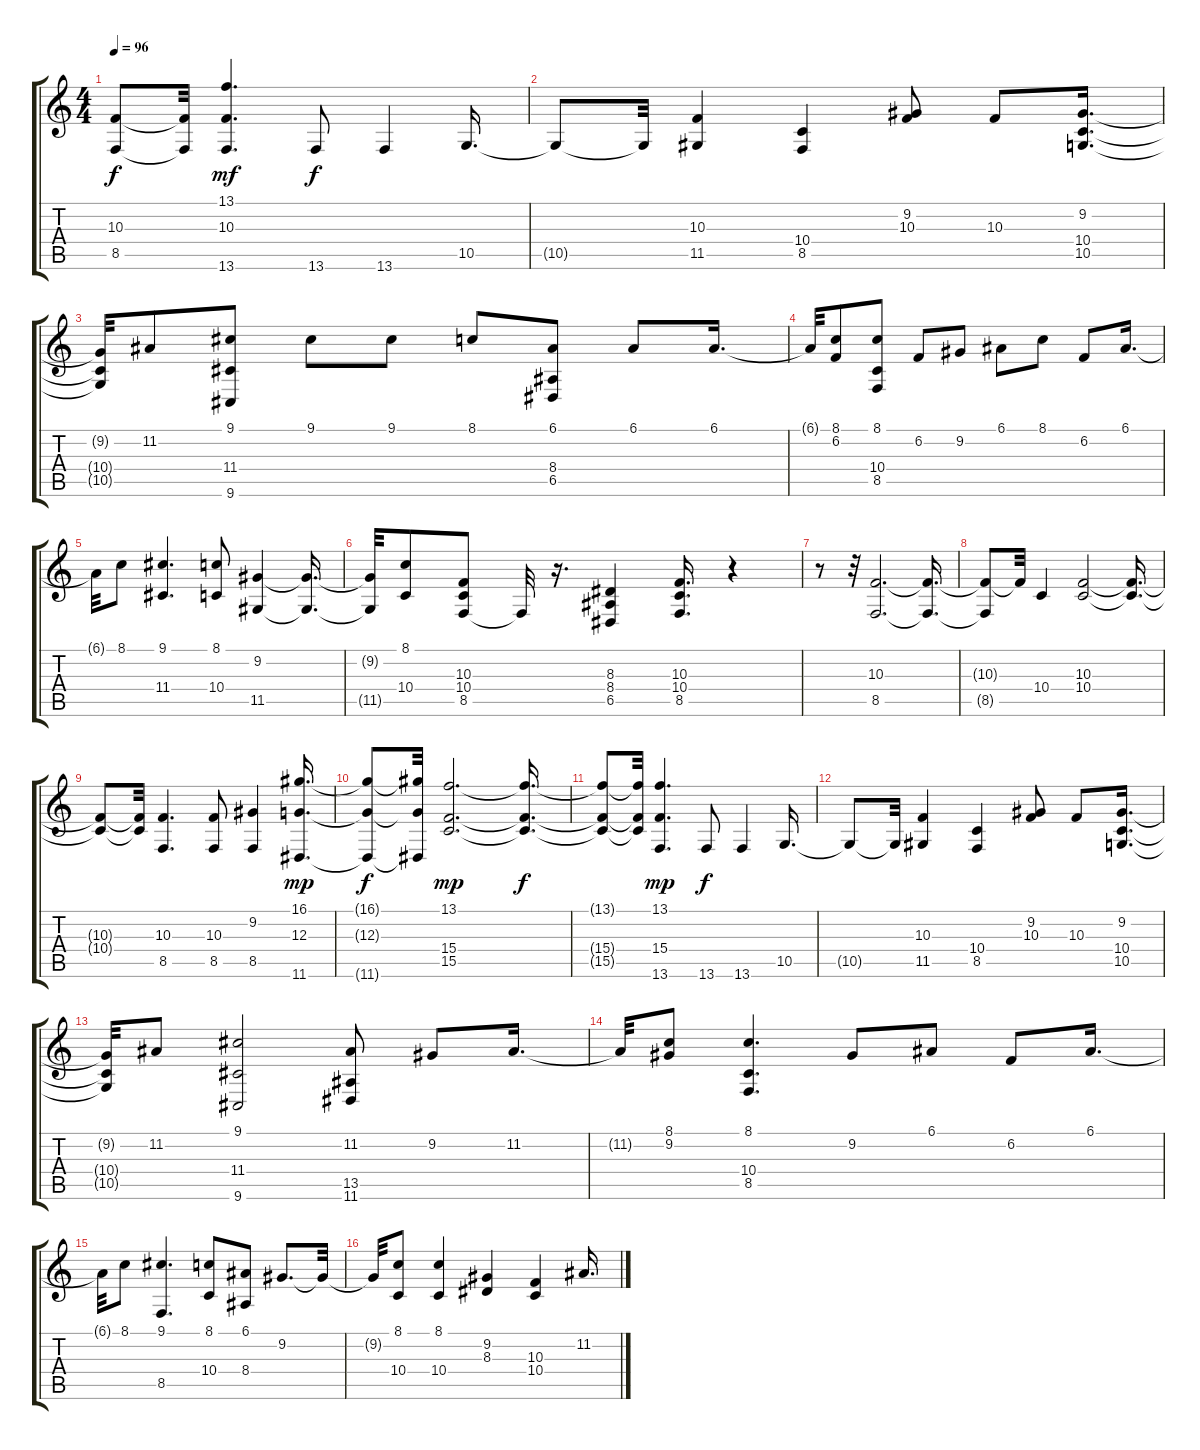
\track "" {instrument stringensemble1}
\staff {score tabs}
\tuning (E4 B3 G3 D3 A2 E2) {hide}
\ts (4 4)
\tempo 96
\clef g2
\ks c
(10.3{t} 8.5{t}).8{dy f} (10.3{t} 8.5{t}).32 (13.1 10.3 13.6).4{d dy mf} 13.6.8{dy f} 13.6.4 10.5.16{d} |
10.5{t}.8 10.5{t}.32 (10.3 11.5).4 (10.4 8.5).4 (9.2 10.3).8 10.3.8 (9.2 10.4 10.5).16{d} |
(9.2{t} 10.4{t} 10.5{t}).32 11.2.8 (9.1 11.4 9.6).8 9.1.8 9.1.8 8.1.8 (6.1 8.4 6.5).8 6.1.8 6.1.16{d} |
6.1{t}.32 (8.1 6.2).8 (8.1 10.4 8.5).8 6.2.8 9.2.8 6.1.8 8.1.8 6.2.8 6.1.16{d} |
6.1{t}.32 8.1.8 (9.1 11.4).4{d} (8.1 10.4).8 (9.2 11.5).4 (9.2{t} 11.5{t}).16{d} |
(9.2{t} 11.5{t}).32 (8.1 10.4).8 (10.3 10.4 8.5).8 8.5{t}.32 r.16{d} (8.3 8.4 6.5).4 (10.3 10.4 8.5).16{d} r.4 |
r.8 r.32 (10.3 8.5).2{d} (10.3{t} 8.5{t}).16{d} |
(10.3{t} 8.5{t}).8 10.3{t}.32 10.4.4 (10.3 10.4).2 (10.3{t} 10.4{t}).16{d} |
(10.3{t} 10.4{t}).8 (10.3{t} 10.4{t}).32 (10.3 8.5).4{d} (10.3 8.5).8 (9.2 8.5).4 (16.1 12.3 11.6).16{d dy mp} |
(16.1{t} 12.3{t} 11.6{t}).8{dy f} (16.1{t} 12.3{t} 11.6{t}).32 (13.1 15.4 15.5).2{d dy mp} (13.1{t} 15.4{t} 15.5{t}).16{d dy f} |
(13.1{t} 15.4{t} 15.5{t}).8 (13.1{t} 15.4{t} 15.5{t}).32 (13.1 15.4 13.6).4{d dy mp} 13.6.8{dy f} 13.6.4 10.5.16{d} |
10.5{t}.8 10.5{t}.32 (10.3 11.5).4 (10.4 8.5).4 (9.2 10.3).8 10.3.8 (9.2 10.4 10.5).16{d} |
(9.2{t} 10.4{t} 10.5{t}).32 11.2.8 (9.1 11.4 9.6).2 (11.2 13.5 11.6).8 9.2.8 11.2.16{d} |
11.2{t}.32 (8.1 9.2).8 (8.1 10.4 8.5).4{d} 9.2.8 6.1.8 6.2.8 6.1.16{d} |
6.1{t}.32 8.1.8 (9.1 8.5).4{d} (8.1 10.4).8 (6.1 8.4).8 9.2.8{d} 9.2{t}.32 |
9.2{t}.32 (8.1 10.4).8 (8.1 10.4).4 (9.2 8.3).4 (10.3 10.4).4 11.2.16{d}
